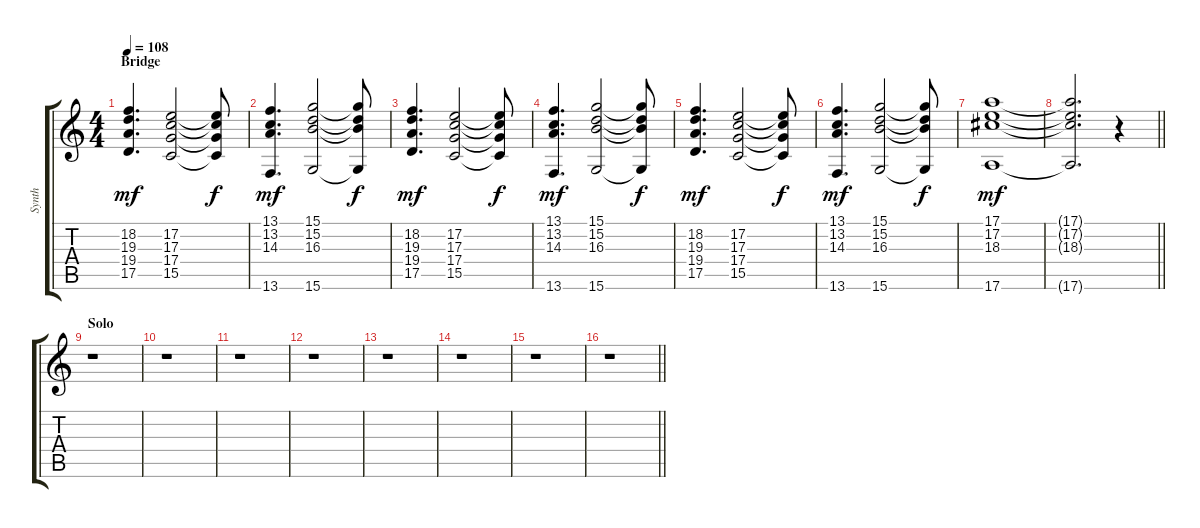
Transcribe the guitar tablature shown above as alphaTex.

\track ("Synth" "Synth") {instrument stringensemble1}
\staff {score tabs}
\tuning (E4 B3 G3 D3 A2 E2) {hide}
\ts (4 4)
\section ("" "Bridge")
\tempo 108
\clef g2
\ks c
(18.2 19.3 19.4 17.5).4{d dy mf} (17.2 17.3 17.4 15.5).2 (17.2{t} 17.3{t} 17.4{t} 15.5{t}).8{dy f} |
(13.1 13.2 14.3 13.6).4{d dy mf} (15.1 15.2 16.3 15.6).2 (15.1{t} 15.2{t} 16.3{t} 15.6{t}).8{dy f} |
(18.2 19.3 19.4 17.5).4{d dy mf} (17.2 17.3 17.4 15.5).2 (17.2{t} 17.3{t} 17.4{t} 15.5{t}).8{dy f} |
(13.1 13.2 14.3 13.6).4{d dy mf} (15.1 15.2 16.3 15.6).2 (15.1{t} 15.2{t} 16.3{t} 15.6{t}).8{dy f} |
(18.2 19.3 19.4 17.5).4{d dy mf} (17.2 17.3 17.4 15.5).2 (17.2{t} 17.3{t} 17.4{t} 15.5{t}).8{dy f} |
(13.1 13.2 14.3 13.6).4{d dy mf} (15.1 15.2 16.3 15.6).2 (15.1{t} 15.2{t} 16.3{t} 15.6{t}).8{dy f} |
(17.1 17.2 18.3 17.6).1{dy mf} |
\barLineRight lightlight
(17.1{t} 17.2{t} 18.3{t} 17.6{t}).2{d} r.4 |
\section ("" "Solo")
r.1 |
r.1 |
r.1 |
r.1 |
r.1 |
r.1 |
r.1 |
\barLineRight lightlight
r.1
